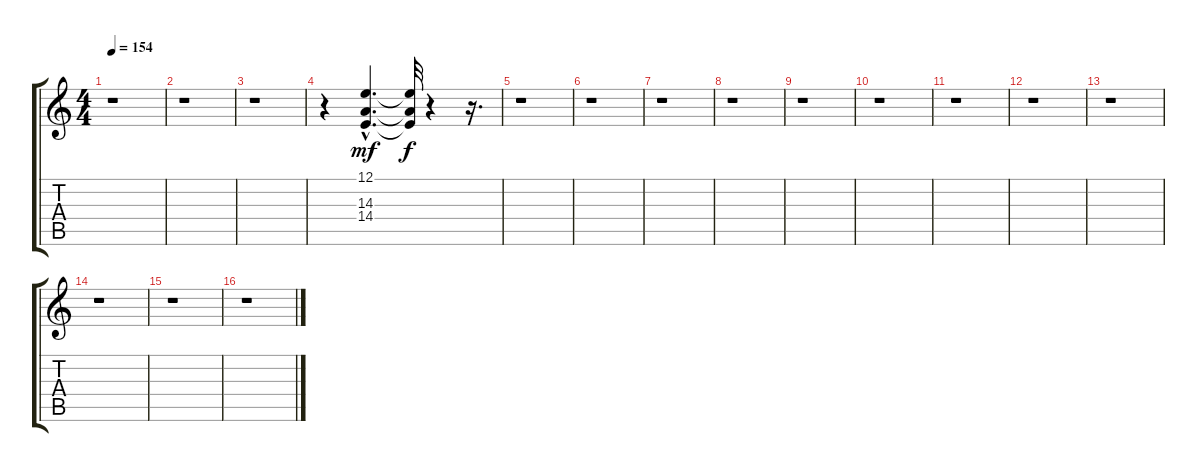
\track "" {instrument pad4choir}
\staff {score tabs}
\tuning (E4 B3 G3 D3 A2 E2) {hide}
\ts (4 4)
\tempo 154
\clef g2
\ks c
r.1{dy mf instrument pad4choir} |
r.1 |
r.1 |
r.4 (12.1{hac} 14.3{hac} 14.4{hac}).4{d} (12.1{t} 14.3{t} 14.4{t}).32{dy f} r.4 r.16{d} |
r.1 |
r.1 |
r.1 |
r.1 |
r.1 |
r.1 |
r.1 |
r.1 |
r.1 |
r.1 |
r.1 |
r.1
